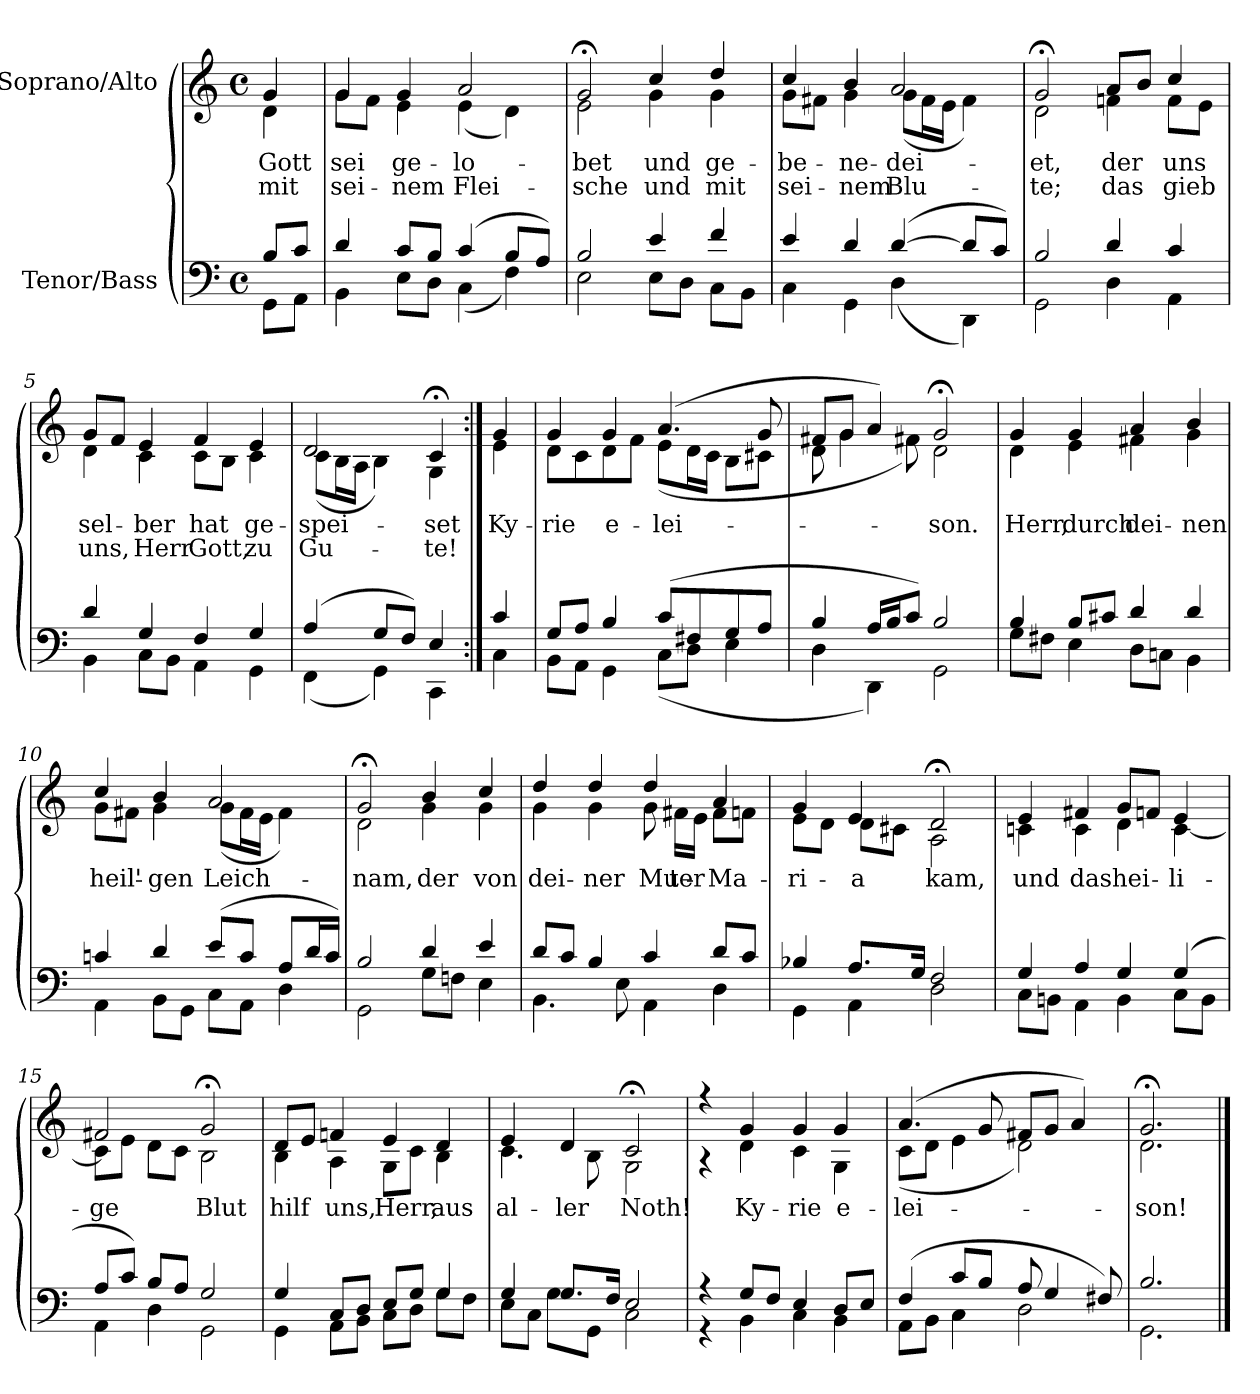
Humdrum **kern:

**kern	**kern	**text	**text
*part2	*part1	*part1	*part1
*staff2	*staff1	*staff1	*staff1
*I"Tenor/Bass	*I"Soprano/Alto	*	*
*clefF4	*clefG2	*	*
*k[]	*k[]	*	*
*M4/4	*M4/4	*	*
*met(c)	*met(c)	*	*
=	=	=	=
*^	*	*	*
!	!	!	!LO:LY:b	!LO:LY:b
*	*	*^	*	*
8B/L	8GG\L	4g/	4d\	Gott	mit
8c/J	8AA\J	.	.	.	.
=1	=1	=1	=1	=1	=1
!	!	!	!	!LO:LY:b	!LO:LY:b
4d/	4BB\	4g/	8g\L	sei	sei-
.	.	.	8f\J	.	.
!	!	!	!	!LO:LY:b	!LO:LY:b
8c/L	8E\L	4g/	4e\	ge-	-nem
8B/J	8D\J	.	.	.	.
!	!	!	!	!LO:LY:b	!LO:LY:b
(4c/	(4C\	2a/	(4e\	-lo-	Flei-
8B/L	4F\)	.	4d\)	.	.
8A/J)	.	.	.	.	.
=2	=2	=2	=2	=2	=2
!	!	!	!	!LO:LY:b	!LO:LY:b
2B/	2E\	2g;</	2e\	-bet	-sche
!	!	!	!	!LO:LY:b	!LO:LY:b
4e/	8E\L	4cc/	4g\	und	und
.	8D\J	.	.	.	.
!	!	!	!	!LO:LY:b	!LO:LY:b
4f/	8C\L	4dd/	4g\	ge-	mit
.	8BB\J	.	.	.	.
=3	=3	=3	=3	=3	=3
!	!	!	!	!LO:LY:b	!LO:LY:b
4e/	4C\	4cc/	8g\L	-be-	sei-
.	.	.	8f#X\J	.	.
!	!	!	!	!LO:LY:b	!LO:LY:b
4d/	4GG\	4b/	4g\	-ne-	-nem
!	!	!	!	!LO:LY:b	!LO:LY:b
([4d/	(4D\	2a/	(8g\L	-dei-	Blu-
.	.	.	16f#\L	.	.
.	.	.	16e\JJ	.	.
8d/L]	4DD\)	.	4f#\)	.	.
8c/J)	.	.	.	.	.
=4	=4	=4	=4	=4	=4
!	!	!	!	!LO:LY:b	!LO:LY:b
2B/	2GG\	2g;</	2d\	-et,	-te;
!	!	!	!	!LO:LY:b	!LO:LY:b
4d/	4D\	8a/L	4fn\	der	das
.	.	8b/J	.	.	.
!	!	!	!	!LO:LY:b	!LO:LY:b
4c/	4AA\	4cc/	8f\L	uns	gieb
.	.	.	8e\J	.	.
=5	=5	=5	=5	=5	=5
!	!	!	!	!LO:LY:b	!LO:LY:b
4d/	4BB\	8g/L	4d\	sel-	uns,
.	.	8f/J	.	.	.
!	!	!	!	!LO:LY:b	!LO:LY:b
4G/	8C\L	4e/	4c\	-ber	Herr
.	8BB\J	.	.	.	.
!	!	!	!	!LO:LY:b	!LO:LY:b
4F/	4AA\	4f/	8c\L	hat	Gott,
.	.	.	8B\J	.	.
!	!	!	!	!LO:LY:b	!LO:LY:b
4G/	4GG\	4e/	4c\	ge-	zu
!!LO:LB:g=z	!!
=6	=6	=6	=6	=6	=6
!	!	!	!	!LO:LY:b	!LO:LY:b
(4A/	(4FF\	2d/	(8c\L	-spei-	Gu-
.	.	.	16B\L	.	.
.	.	.	16A\JJ	.	.
8G/L	4GG\)	.	4B\)	.	.
8F/J)	.	.	.	.	.
!	!	!	!	!LO:LY:b	!LO:LY:b
4E/	4CC\	4c;</	4G\	-set	-te!
=6X1:|!	=6X1:|!	=6X1:|!	=6X1:|!	=6X1:|!	=6X1:|!
!	!	!	!	!LO:LY:b	!
4c/	4C\	4g/	4e\	Ky-	.
=7	=7	=7	=7	=7	=7
!	!	!	!	!LO:LY:b	!
8G/L	8BB\L	4g/	8d\L	-rie	.
8A/J	8AA\J	.	8c\	.	.
!	!	!	!	!LO:LY:b	!
4B/	4GG\	4g/	8d\	e-	.
.	.	.	8f\J	.	.
!	!	!	!	!LO:LY:b	!
(8c/L	(8C\L	(4.a/	(8e\L	-lei-	.
8F#X/	8D\J	.	16d\L	.	.
.	.	.	16c\JJ	.	.
8G/	4E\	.	8B\L	.	.
8A/J	.	8g/	8c#X\J	.	.
=8	=8	=8	=8	=8	=8
4B/	4D\	8f#X/L	8d\	.	.
.	.	8g/J	4g\	.	.
16A/LL	4DD\)	4a/)	.	.	.
16B/J	.	.	.	.	.
8c/J)	.	.	8f#X\)	.	.
!	!	!	!	!LO:LY:b	!
2B/	2GG\	2g;</	2d\	-son.	.
=9	=9	=9	=9	=9	=9
!	!	!	!	!LO:LY:b	!
4B/	8G\L	4g/	4d\	Herr,	.
.	8F#X\J	.	.	.	.
!	!	!	!	!LO:LY:b	!
8B/L	4E\	4g/	4e\	durch	.
8c#X/J	.	.	.	.	.
!	!	!	!	!LO:LY:b	!
4d/	8D\L	4a/	4f#X\	dei-	.
.	8Cn\J	.	.	.	.
!	!	!	!	!LO:LY:b	!
4d/	4BB\	4b/	4g\	-nen	.
=10	=10	=10	=10	=10	=10
!	!	!	!	!LO:LY:b	!
4cn/	4AA\	4cc/	8g\L	heil'-	.
.	.	.	8f#X\J	.	.
!	!	!	!	!LO:LY:b	!
4d/	8BB\L	4b/	4g\	-gen	.
.	8GG\J	.	.	.	.
!	!	!	!	!LO:LY:b	!
(8e/L	8C\L	2a/	(8g\L	Leich-	.
8c/J	8AA\J	.	16f#\L	.	.
.	.	.	16e\JJ	.	.
8A/L	4D\	.	4f#\)	.	.
16d/L	.	.	.	.	.
16c/JJ)	.	.	.	.	.
!!LO:LB:g=z	!!
=11	=11	=11	=11	=11	=11
!	!	!	!	!LO:LY:b	!
2B/	2GG\	2g;</	2d\	-nam,	.
!	!	!	!	!LO:LY:b	!
4d/	8G\L	4b/	4g\	der	.
.	8Fn\J	.	.	.	.
!	!	!	!	!LO:LY:b	!
4e/	4E\	4cc/	4g\	von	.
=12	=12	=12	=12	=12	=12
!	!	!	!	!LO:LY:b	!
8d/L	4.BB\	4dd/	4g\	dei-	.
8c/J	.	.	.	.	.
!	!	!	!	!LO:LY:b	!
4B/	.	4dd/	4g\	-ner	.
.	8E\	.	.	.	.
!	!	!	!	!LO:LY:b	!
!	!	!	!	!LO:LY:b	!
4c/	4AA\	4dd/	8g\	Mu-	.
!	!	!	!	!LO:LY:b	!
.	.	.	16f#X\LL	-ter	.
.	.	.	16e\JJ	.	.
!	!	!	!	!LO:LY:b	!
8d/L	4D\	4a/	8f#\L	Ma-	.
8c/J	.	.	8fn\J	.	.
=13	=13	=13	=13	=13	=13
!	!	!	!	!LO:LY:b	!
4B-X/	4GG\	4g/	8e\L	ri-	.
.	.	.	8d\J	.	.
!	!	!	!	!LO:LY:b	!
8.A/L	4AA\	4e/	8d\L	-a	.
.	.	.	8c#X\J	.	.
16G/Jk	.	.	.	.	.
!	!	!	!	!LO:LY:b	!
2F/	2D\	2d;</	2A\	kam,	.
=14	=14	=14	=14	=14	=14
!	!	!	!	!LO:LY:b	!
4G/	8C\L	4e/	4cn\	und	.
.	8BBn\J	.	.	.	.
!	!	!	!	!LO:LY:b	!
4A/	4AA\	4f#X/	4c\	das	.
!	!	!	!	!LO:LY:b	!
4G/	4BB\	8g/L	4d\	hei-	.
.	.	8fn/J	.	.	.
!	!	!	!	!LO:LY:b	!
(4G/	8C\L	4e/	[4c\	-li-	.
.	8BB\J	.	.	.	.
=15	=15	=15	=15	=15	=15
!	!	!	!	!LO:LY:b	!
8A/L	4AA\	2f#X/	8c\L]	ge	.
8c/J)	.	.	8e\J	.	.
8B/L	4D\	.	8d\L	.	.
8A/J	.	.	8c\J	.	.
!	!	!	!	!LO:LY:b	!
2G/	2GG\	2g;</	2B\	Blut	.
!!LO:LB:g=z	!!
=16	=16	=16	=16	=16	=16
!	!	!	!	!LO:LY:b	!
4G/	4GG\	8d/L	4B\	hilf	.
.	.	8e/J	.	.	.
!	!	!	!	!LO:LY:b	!
8C/L	8AA\L	4fn/	4A\	uns,	.
8D/J	8BB\J	.	.	.	.
!	!	!	!	!LO:LY:b	!
8E/L	8C\L	4e/	8G\L	Herr,	.
8G/J	8D\J	.	8c\J	.	.
!	!	!	!	!LO:LY:b	!
4G/	8G\L	4d/	4B\	aus	.
.	8F\J	.	.	.	.
=17	=17	=17	=17	=17	=17
!	!	!	!	!LO:LY:b	!
4G/	8E\L	4e/	4.c\	al-	.
.	8C\J	.	.	.	.
!	!	!	!	!LO:LY:b	!
8.G/L	8G\L	4d/	.	-ler	.
.	8GG\J	.	8B\	.	.
16F/Jk	.	.	.	.	.
!	!	!	!	!LO:LY:b	!
2E/	2C\	2c;</	2G\	Noth!	.
=18	=18	=18	=18	=18	=18
4r	4r	4r	4r	.	.
!	!	!	!	!LO:LY:b	!
8G/L	4BB\	4g/	4d\	Ky-	.
8F/J	.	.	.	.	.
!	!	!	!	!LO:LY:b	!
4E/	4C\	4g/	4c\	-rie	.
!	!	!	!	!LO:LY:b	!
8D/L	4BB\	4g/	4G\	e-	.
8E/J	.	.	.	.	.
=19	=19	=19	=19	=19	=19
!	!	!	!	!LO:LY:b	!
(4F/	8AA\L	(4.a/	(8c\L	-lei-	.
.	8BB\J	.	8d\J	.	.
8c/L	4C\	.	4e\	.	.
8B/J	.	8g/	.	.	.
8A/	2D\	8f#X/L	2d\)	.	.
4G/	.	8g/J	.	.	.
.	.	4a/)	.	.	.
8F#X/)	.	.	.	.	.
=20	=20	=20	=20	=20	=20
!	!	!	!	!LO:LY:b	!
2.B/	2.GG\	2.g;</	2.d\	-son!	.
*v	*v	*	*	*	*
*	*v	*v	*	*
==	==	==	==
*-	*-	*-	*-
